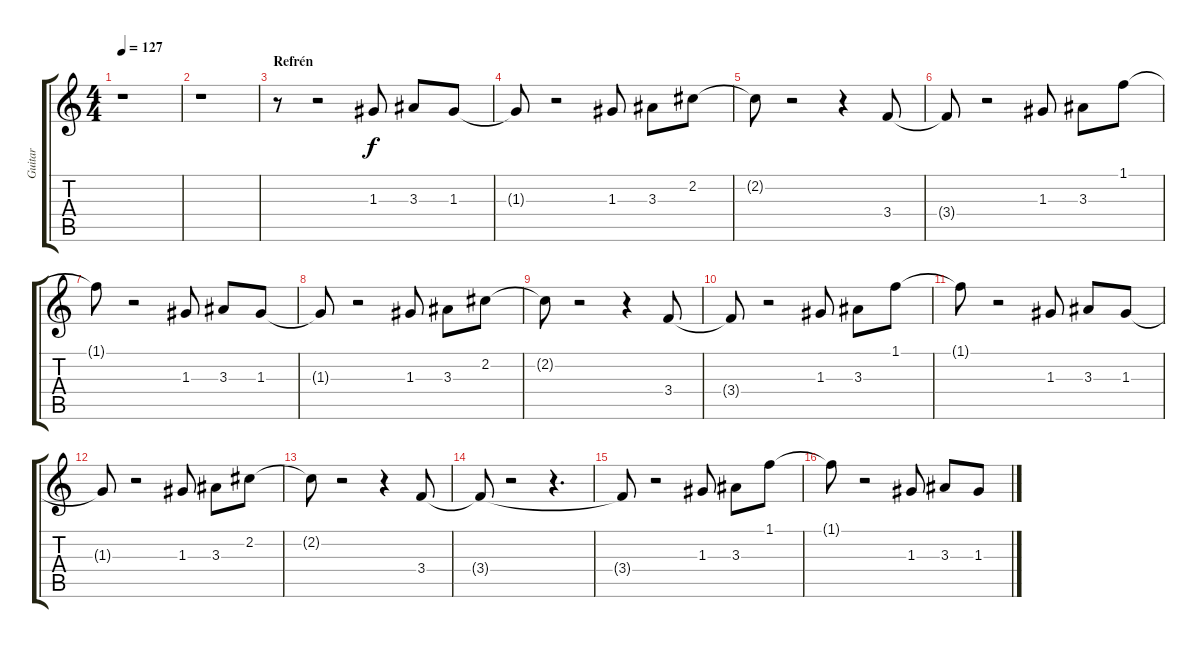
\track ("Guitar" "Guitar") {instrument acousticguitarsteel}
\staff {score tabs}
\tuning (E4 B3 G3 D3 A2 E2) {hide}
\ts (4 4)
\tempo 127
\clef g2
\ks c
r.1{dy f} |
r.1 |
\section ("" "Refrén")
r.8 r.2 1.3.8 3.3.8 1.3.8 |
1.3{t}.8 r.2 1.3.8 3.3.8 2.2.8 |
2.2{t}.8 r.2 r.4 3.4.8 |
3.4{t}.8 r.2 1.3.8 3.3.8 1.1.8 |
1.1{t}.8 r.2 1.3.8 3.3.8 1.3.8 |
1.3{t}.8 r.2 1.3.8 3.3.8 2.2.8 |
2.2{t}.8 r.2 r.4 3.4.8 |
3.4{t}.8 r.2 1.3.8 3.3.8 1.1.8 |
1.1{t}.8 r.2 1.3.8 3.3.8 1.3.8 |
1.3{t}.8 r.2 1.3.8 3.3.8 2.2.8 |
2.2{t}.8 r.2 r.4 3.4.8 |
3.4{t}.8 r.2 r.4{d} |
3.4{t}.8 r.2 1.3.8 3.3.8 1.1.8 |
1.1{t}.8 r.2 1.3.8 3.3.8 1.3.8
